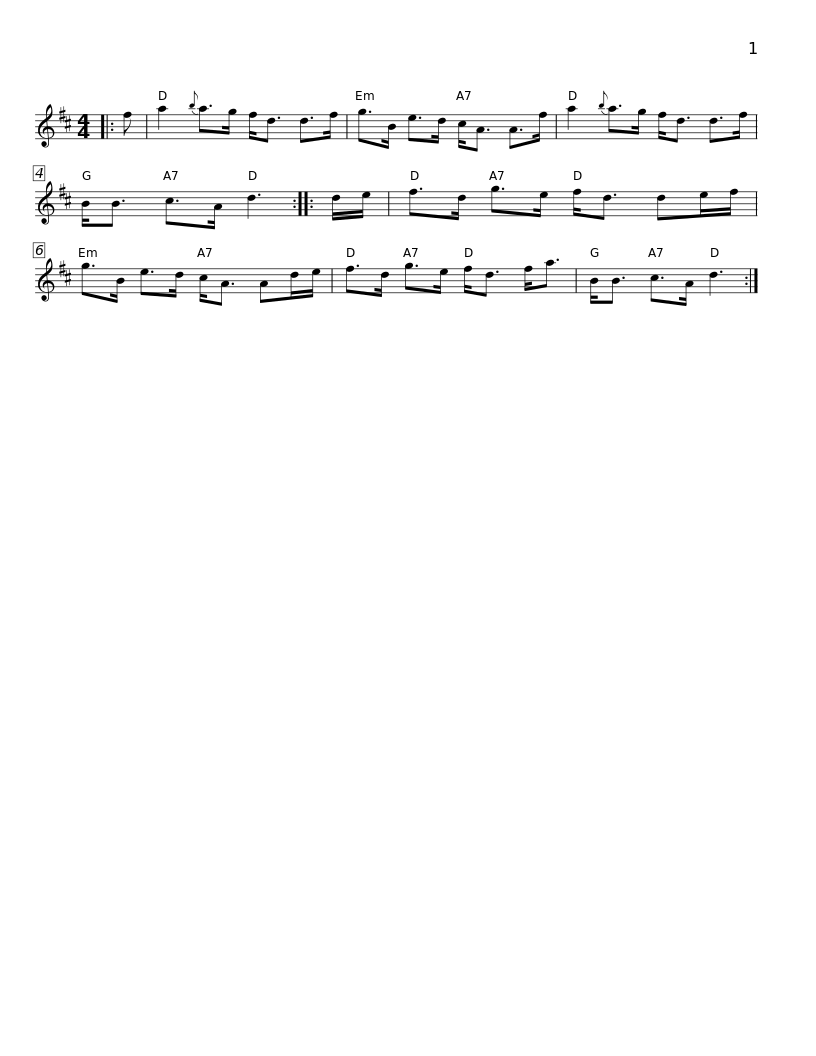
X:1
L:1/8
M:4/4
I:linebreak $
K:D
V:1 treble
V:1
|: f | a2{b} a>g f<d d>f | g>B e>d c<A A>f | a2{b} a>g f<d d>f | B<B c>A d3 :: %5
 d/e/ |$ f>d g>e f<d de/f/ | g>B e>d c<A Ad/e/ | f>d g>e f<d f<a | B<B c>A d3 :| %10
